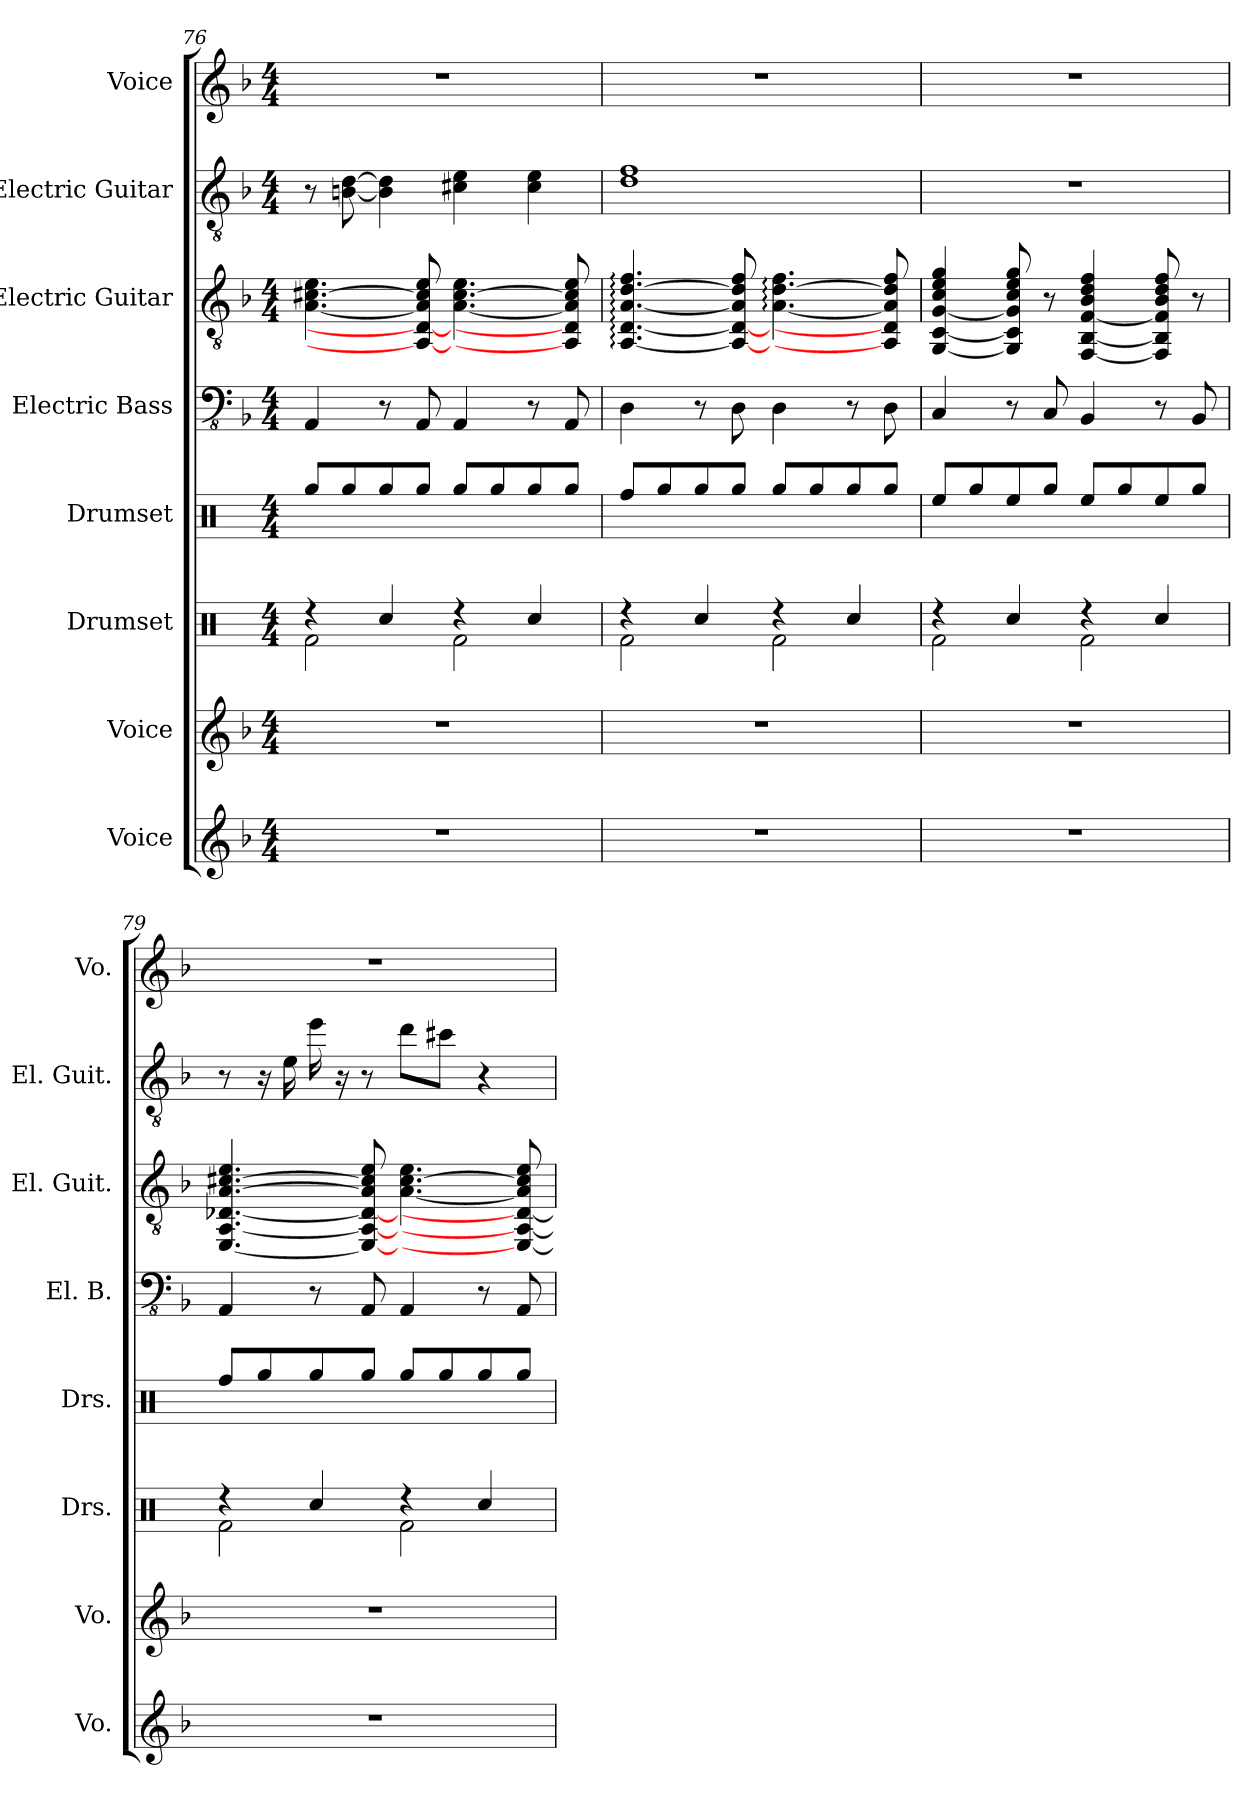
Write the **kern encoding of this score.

**kern	**kern	**kern	**kern	**kern	**kern	**kern	**kern
*part8	*part7	*part6	*part5	*part4	*part3	*part2	*part1
*staff8	*staff7	*staff6	*staff5	*staff4	*staff3	*staff2	*staff1
*I"Voice	*I"Voice	*I"Drumset	*I"Drumset	*I"Electric Bass	*I"Electric Guitar	*I"Electric Guitar	*I"Voice
*I'Vo.	*I'Vo.	*I'Drs.	*I'Drs.	*I'El. B.	*I'El. Guit.	*I'El. Guit.	*I'Vo.
*clefG2	*clefG2	*clefX	*clefX	*clefFv4	*clefGv2	*clefGv2	*clefG2
*k[b-]	*k[b-]	*k[]	*k[]	*k[b-]	*k[b-]	*k[b-]	*k[b-]
*M4/4	*M4/4	*M4/4	*M4/4	*M4/4	*M4/4	*M4/4	*M4/4
=76	=76	=76	=76	=76	=76	=76	=76
*	*	*^	*	*	*	*	*
1r	1r	4r	2Rf\	8Rgg/L	4AAA/	[4.A\ [4.c#X\ 4.e\	8r	1r
.	.	.	.	8Rgg/	.	.	[8Bn\ [8d\	.
.	.	4Rcc/	.	8Rgg/	8r	.	4B\] 4d\]	.
.	.	.	.	8Rgg/J	8AAA/	8AA/_ 8D-/_ 8A/] 8c#/] 8e/	.	.
.	.	4r	2Rf\	8Rgg/L	4AAA/	[4.A\ [4.c#\ 4.e\	4c#X\ 4e\	.
.	.	.	.	8Rgg/	.	.	.	.
.	.	4Rcc/	.	8Rgg/	8r	.	4c#\ 4e\	.
.	.	.	.	8Rgg/J	8AAA/	8AA/] 8D-/] 8A/] 8c#/] 8e/	.	.
=77	=77	=77	=77	=77	=77	=77	=77	=77
1r	1r	4r	2Rf\	8Rff/L	4DD\	[4.AA/: [4.D/: [4.A/: [4.d/: 4.f/:	1d 1f	1r
.	.	.	.	8Rgg/	.	.	.	.
.	.	4Rcc/	.	8Rgg/	8r	.	.	.
.	.	.	.	8Rgg/J	8DD\	8AA/_ 8D/_ 8A/] 8d/] 8f/	.	.
.	.	4r	2Rf\	8Rgg/L	4DD\	[4.A\: [4.d\: 4.f\:	.	.
.	.	.	.	8Rgg/	.	.	.	.
.	.	4Rcc/	.	8Rgg/	8r	.	.	.
.	.	.	.	8Rgg/J	8DD\	8AA/] 8D/] 8A/] 8d/] 8f/	.	.
=78	=78	=78	=78	=78	=78	=78	=78	=78
1r	1r	4r	2Rf\	8Ree/L	4CC/	[4GG/ [4C/ [4G/ 4c/ 4e/ 4g/	1r	1r
.	.	.	.	8Rgg/	.	.	.	.
.	.	4Rcc/	.	8Ree/	8r	8GG/] 8C/] 8G/] 8c/ 8e/ 8g/	.	.
.	.	.	.	8Rgg/J	8CC/	8r	.	.
.	.	4r	2Rf\	8Ree/L	4BBB-/	[4FF/ [4BB-/ [4F/ 4B-/ 4d/ 4f/	.	.
.	.	.	.	8Rgg/	.	.	.	.
.	.	4Rcc/	.	8Ree/	8r	8FF/] 8BB-/] 8F/] 8B-/ 8d/ 8f/	.	.
.	.	.	.	8Rgg/J	8BBB-/	8r	.	.
!!LO:PB:g=z
=79	=79	=79	=79	=79	=79	=79	=79	=79
1r	1r	4r	2Rf\	8Rff/L	4AAA/	[4.EE/ [4.AA/ [4.D-X/ [4.A/ [4.c#X/ 4.e/	8r	1r
.	.	.	.	8Rgg/	.	.	16r	.
.	.	.	.	.	.	.	16e\	.
.	.	4Rcc/	.	8Rgg/	8r	.	16ee\	.
.	.	.	.	.	.	.	16r	.
.	.	.	.	8Rgg/J	8AAA/	8EE/_ 8AA/_ 8D-/_ 8A/] 8c#/] 8e/	8r	.
.	.	4r	2Rf\	8Rgg/L	4AAA/	[4.A\ [4.c#\ 4.e\	8dd\L	.
.	.	.	.	8Rgg/	.	.	8cc#X\J	.
.	.	4Rcc/	.	8Rgg/	8r	.	4r	.
.	.	.	.	8Rgg/J	8AAA/	8EE/_ 8AA/_ 8D-/_ 8A/] 8c#/] 8e/	.	.
*	*	*v	*v	*	*	*	*	*
=	=	=	=	=	=	=	=
*-	*-	*-	*-	*-	*-	*-	*-
